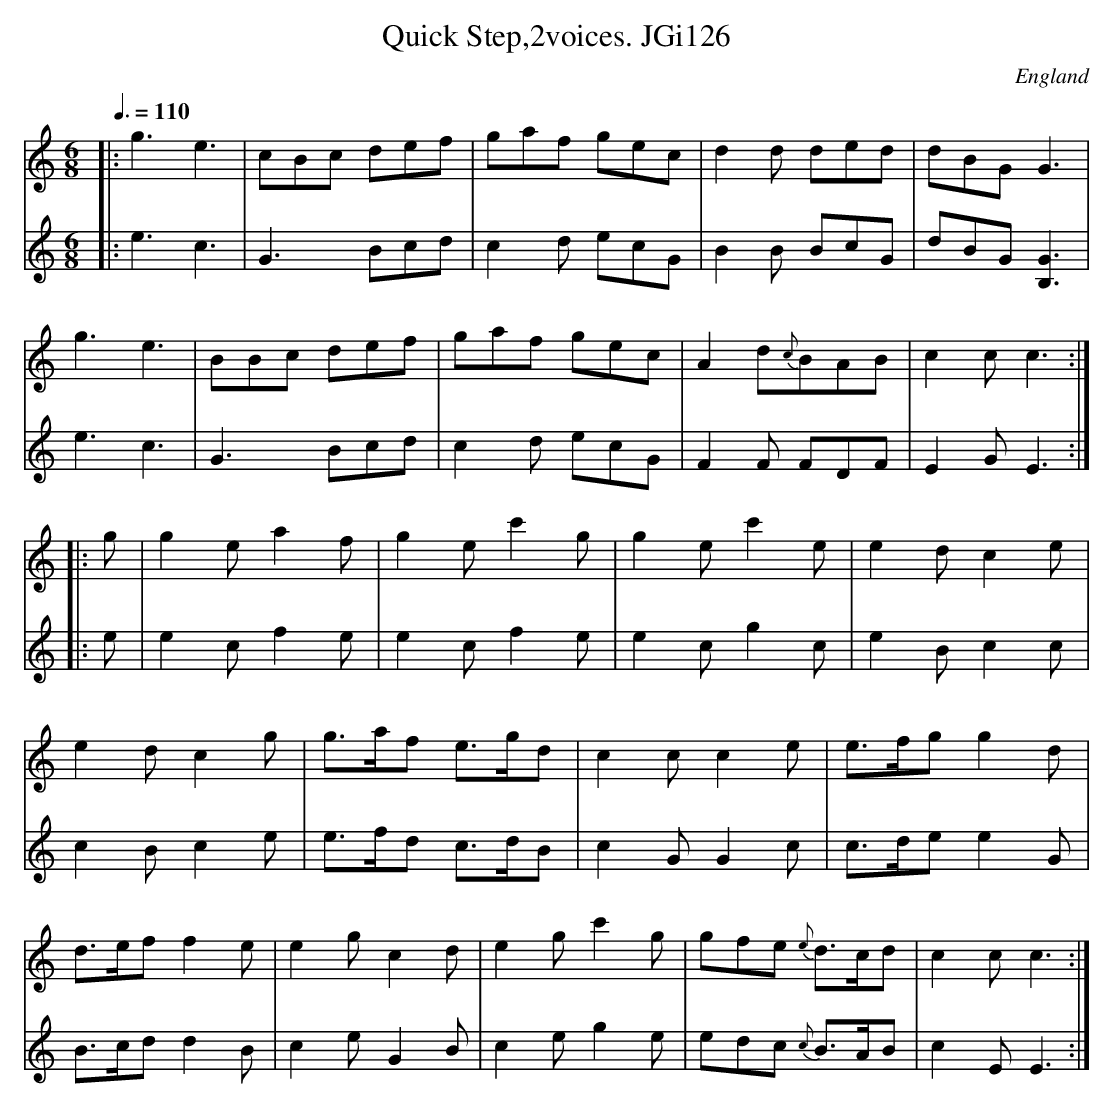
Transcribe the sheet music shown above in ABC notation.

X:1
T:Quick Step,2voices. JGi126
M:6/8
L:1/8
Q:3/8=110
O:England
K:C major
[V:1]|:g3e3|cBc def|gaf gec|d2d ded|dBG G3|
[V:2]|:e3c3|G3Bcd|c2d ecG|B2B BcG|dBG [GB,]3|
[V:1]g3e3|BBc def|gaf gec|A2d{c}BAB|c2cc3:|
[V:2]e3c3|G3Bcd|c2d ecG|F2F FDF|E2GE3:|
[V:1]|:g|g2ea2f|g2ec'2g|g2ec'2e|e2dc2e|
[V:2]|:e|e2cf2e|e2cf2e|e2cg2c|e2Bc2c|
[V:1]e2dc2g|g>af e>gd|c2cc2e|e>fg g2d|
[V:2]c2Bc2e|e>fd c>dB|c2GG2c|c>dee2G|
[V:1]d>ef f2e|e2gc2d|e2gc'2g|gfe {e}d>cd|c2cc3:|
[V:2]B>cd d2B|c2eG2B|c2eg2e|edc {c}B>AB|c2EE3:|
